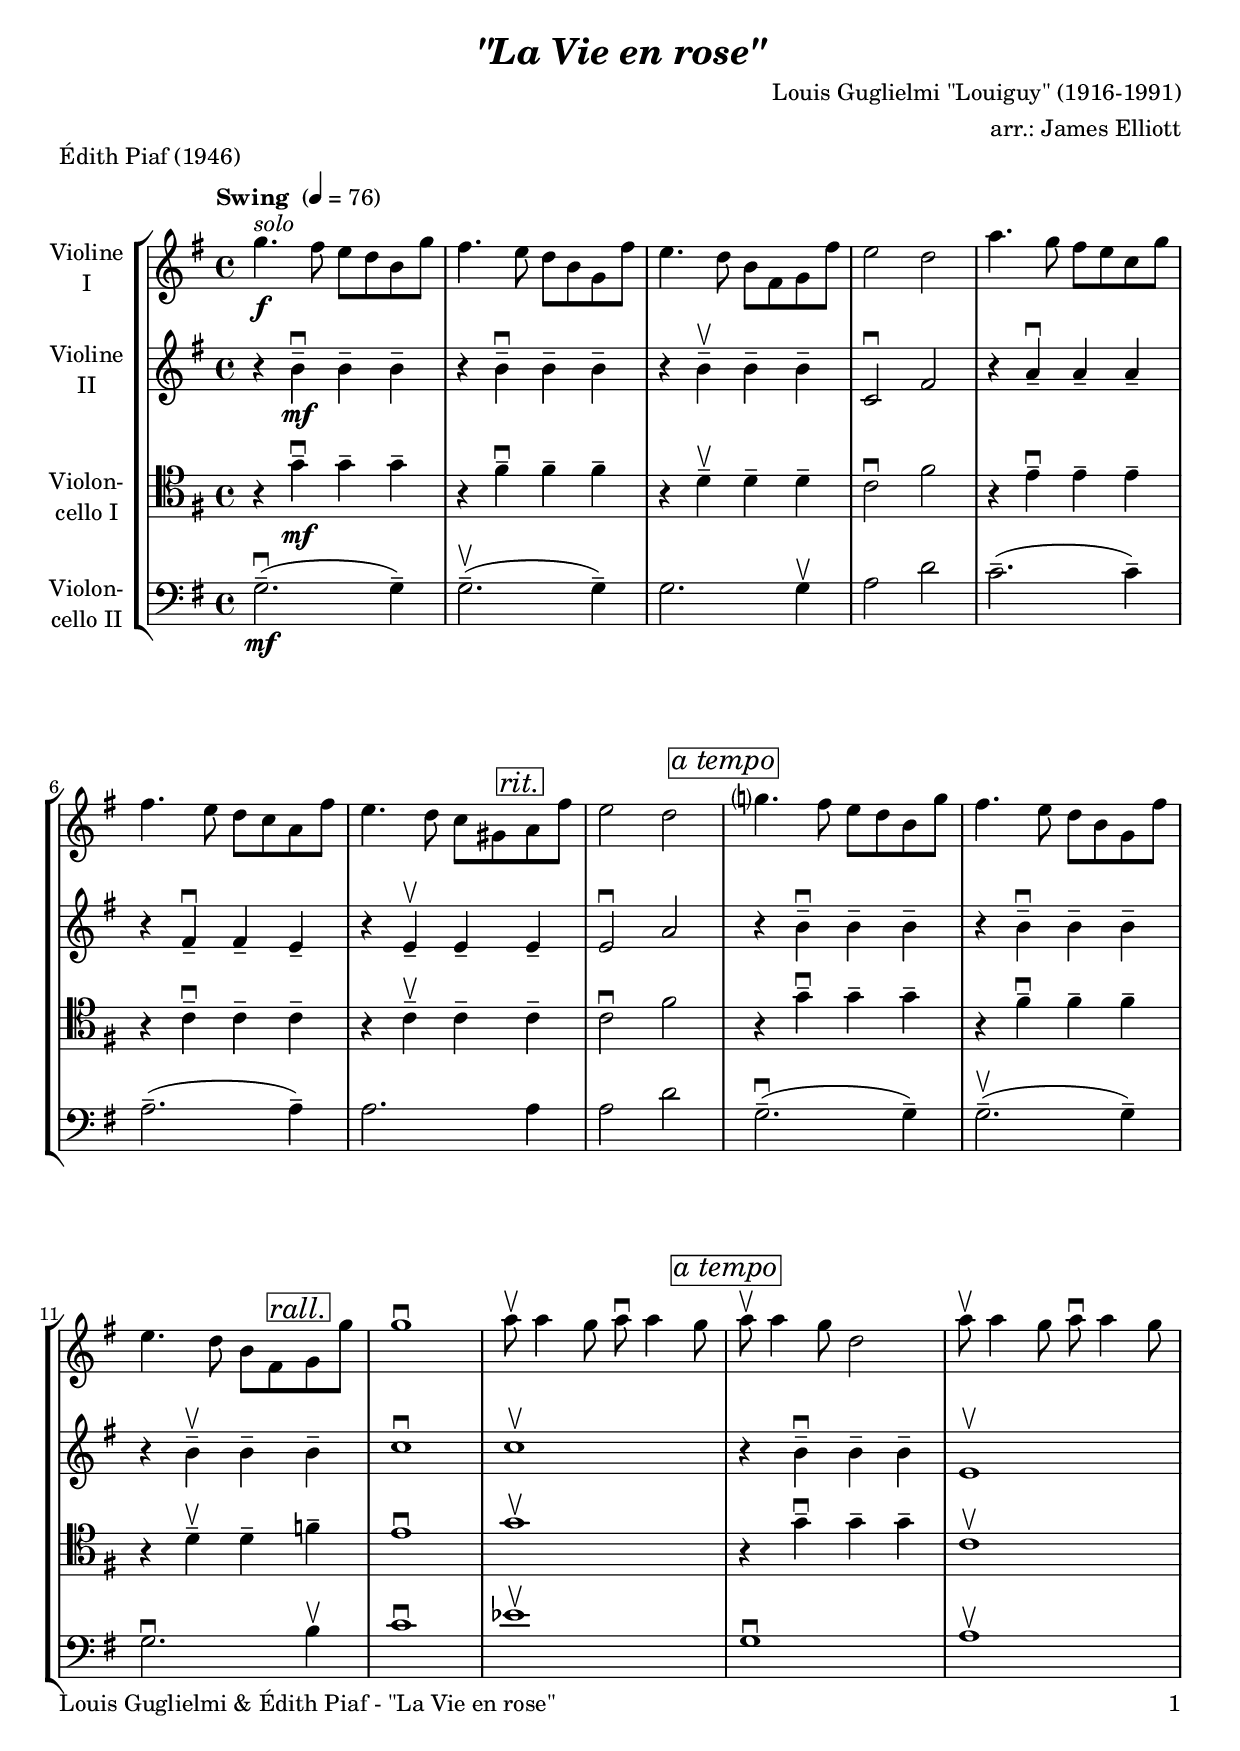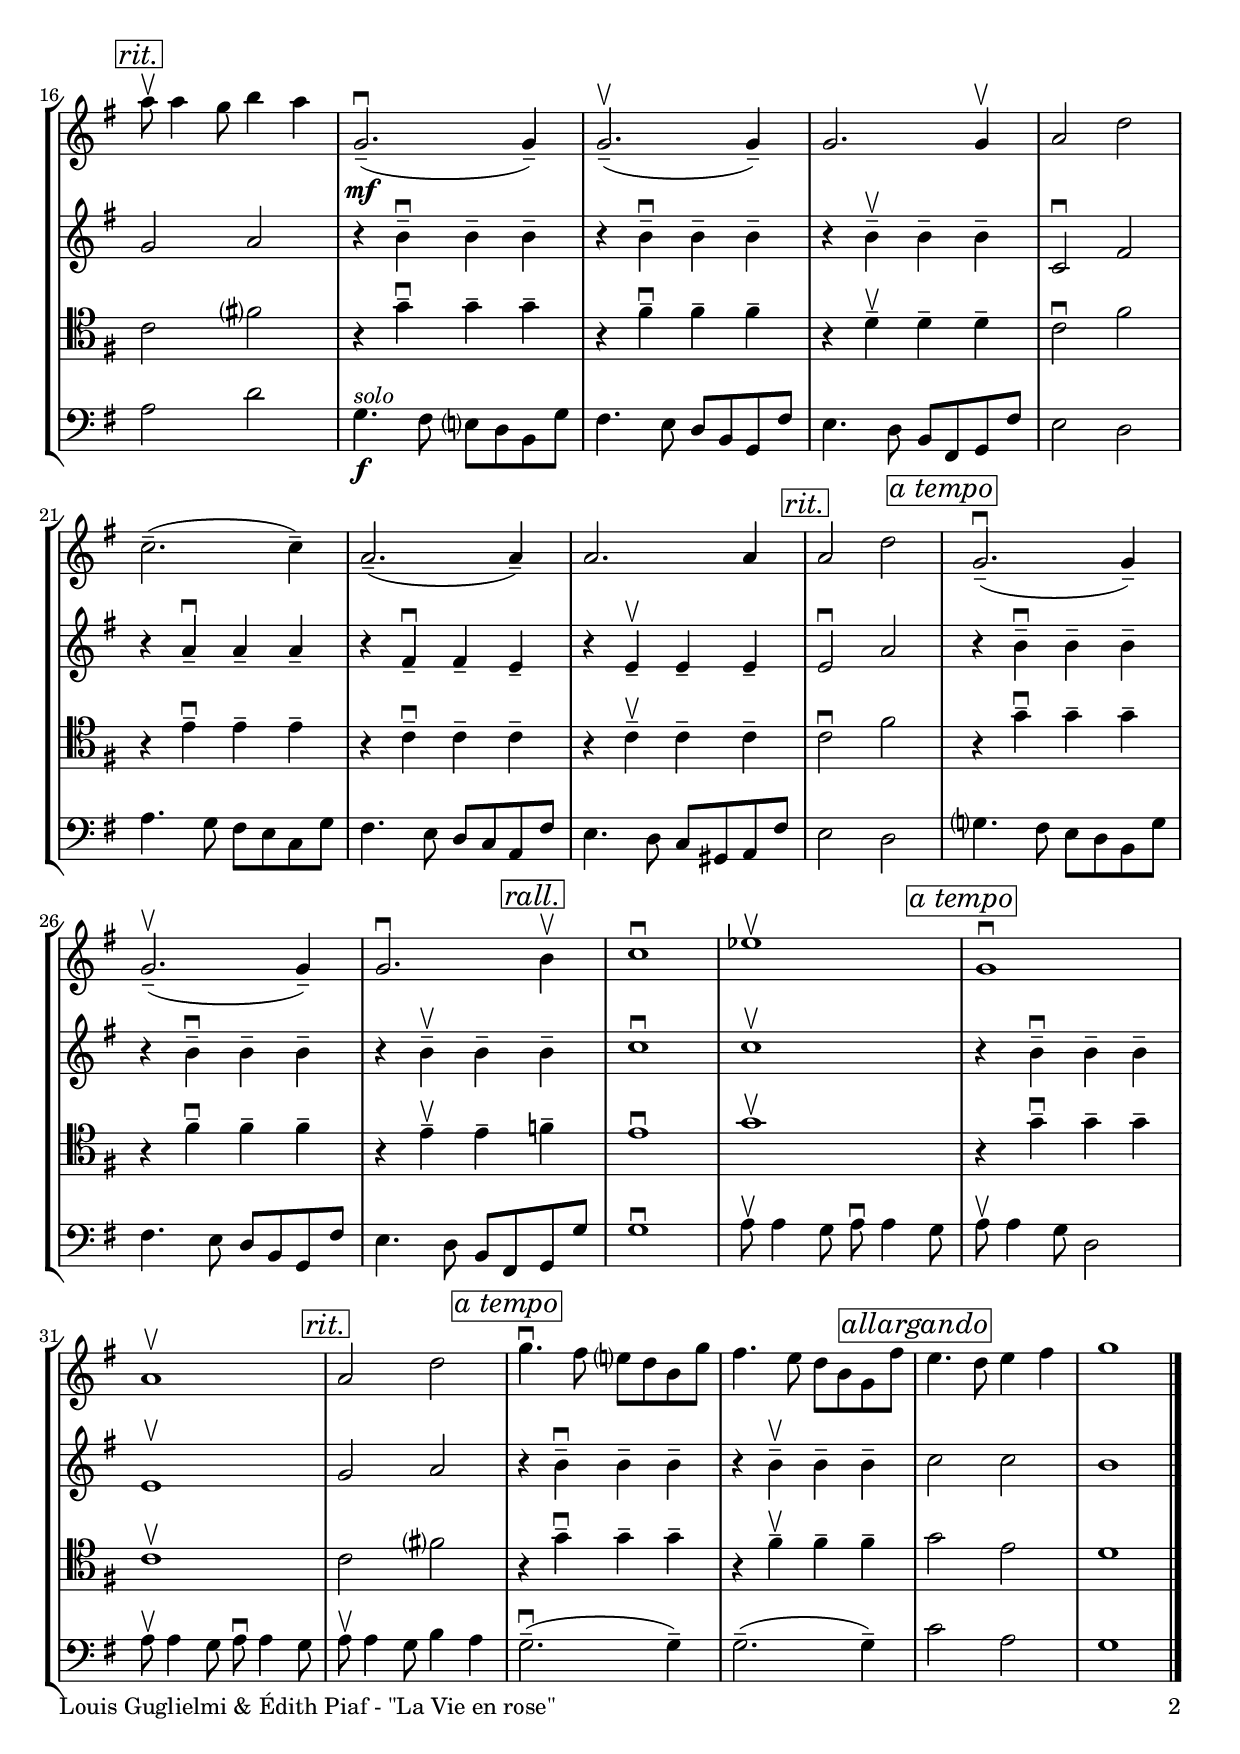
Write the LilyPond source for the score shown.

\version "2.24.3"
\include "deutsch.ly"
  
#(set-global-staff-size 20)

\header {
  title     = \markup \bold \italic "\"La Vie en rose\""
  composer  = "Louis Guglielmi \"Louiguy\" (1916-1991)"
  arranger  = "arr.: James Elliott"
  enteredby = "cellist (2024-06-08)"
  piece     = "Édith Piaf (1946)"
}

voiceconsts = {
  \key g \major
  \time 4/4
  \clef "treble"
%  \numericTimeSignature
  \compressEmptyMeasures
% Set default beaming for all staves
%  \set Timing.beamExceptions = #'()
%  \set Timing.baseMoment     = #(ly:make-moment 1 4)
%  \set Timing.beatStructure  = #'(1 1 1)
  \tempo "Swing " 4=76
}

mivl = "violin"
miva = "viola"
mivc = "cello"

alla = \mark \markup \box \italic "allargando"
atem = \mark \markup \box \italic "a tempo"
rall = \mark \markup \box \italic "rall."
rit  = \mark \markup \box \italic "rit."
solo = \markup \italic "solo"

va = \relative c''' {
  \voiceconsts

  g4.^\solo\f fis8 e d h g'
  fis4. e8 d h g fis'
  e4. d8 h fis g fis'
  e2 d
  a'4. g8 fis e c g'
  fis4. e8 d c a fis'

  e4. d8 c gis \rit a fis'
  e2 d \atem
  g?4. fis8 e d h g'
  fis4. e8 d h g fis'
  e4. d8 h fis \rall g g'
  g1\downbow
  a8\upbow a4 g8 a\downbow a4 g8 \atem

  a\upbow a4 g8 d2
  a'8\upbow a4 g8 a\downbow a4 g8 \rit
  a\upbow a4 g8 h4 a
  g,2.(--\downbow\mf g4)--
  g2.(--\upbow g4)--
  g2. g4\upbow

  a2 d
  c2.(-- c4)--
  a2.(-- a4)--
  a2. a4
  a2 d \atem
  g,2.(--\downbow g4)--
  g2.(--\upbow g4)--

  g2.\downbow \rall h4\upbow
  c1\downbow
  es\upbow \atem
  g,\downbow
  a\upbow \rit
  a2 d \atem
  g4.\downbow fis8 e? d h g'
  
  fis4. e8 d h g fis' \alla
  e4. d8 e4 fis
  g1 \bar "|."
}

vb = \relative c'' {
  \voiceconsts

  r4 h--\downbow\mf h-- h--
  r h--\downbow h-- h--
  r h--\upbow h-- h--
  c,2\downbow fis
  r4 a--\downbow a-- a--
  r fis--\downbow fis-- e--

  r e--\upbow e-- \rit e--
  e2\downbow a \atem
  r4 h--\downbow h-- h--
  r h--\downbow h-- h--
  r h--\upbow h-- \rall h--
  c1\downbow
  c\upbow \atem

  r4 h--\downbow h-- h--
  e,1\upbow \rit
  g2 a
  r4 h--\downbow h-- h--
  r h--\downbow h-- h--
  r h--\upbow h-- h--

  c,2\downbow fis
  r4 a--\downbow a-- a--
  r fis--\downbow fis-- e--
  r e--\upbow e-- e-- \rit
  e2\downbow a \atem
  r4 h--\downbow h-- h--
  r h--\downbow h-- h--

  r h--\upbow h-- \rall h--
  c1\downbow
  c\upbow \atem
  r4 h--\downbow h-- h--
  e,1\upbow \rit
  g2 a \atem
  r4 h--\downbow h-- h--

  r h--\upbow h-- h-- \alla
  c2 c
  h1 \bar "|."
}

vc = \relative c'' {
  \voiceconsts
  \clef "tenor"

  r4 g--\downbow\mf g-- g--
  r fis--\downbow fis-- fis--
  r d--\upbow d-- d--
  c2\downbow fis
  r4 e--\downbow e-- e--
  r c--\downbow c-- c--

  r c--\upbow c-- \rit c--
  c2\downbow fis \atem
  r4 g--\downbow g-- g--
  r fis--\downbow fis-- fis--
  r d--\upbow d-- \rall f--
  e1\downbow
  g\upbow \atem

  r4 g--\downbow g-- g--
  c,1\upbow \rit
  c2 fis?
  r4 g--\downbow g-- g--
  r fis--\downbow fis-- fis--
  r d--\upbow d-- d--

  c2\downbow fis
  r4 e--\downbow e-- e--
  r c--\downbow c-- c--
  r c--\upbow c-- c-- \rit
  c2\downbow fis \atem
  r4 g--\downbow g-- g--
  r fis--\downbow fis-- fis--

  r e--\upbow e-- \rall f--
  e1\downbow
  g\upbow \atem
  r4 g--\downbow g-- g--
  c,1\upbow \rit
  c2 fis? \atem
  r4 g--\downbow g-- g--

  r fis--\upbow fis-- fis-- \alla
  g2 e
  d1 \bar "|."
}

vd = \relative c' {
  \voiceconsts
  \clef "bass"

  g2.(--\downbow\mf g4)--
  g2.(--\upbow g4)--
  g2. g4\upbow
  a2 d
  c2.(-- c4)--
  a2.(-- a4)--

  a2. \rit a4
  a2 d \atem
  g,2.(--\downbow g4)--
  g2.(--\upbow g4)--
  g2.\downbow \rall h4\upbow
  c1\downbow
  es\upbow \atem

  g,\downbow
  a\upbow \rit
  a2 d
  g,4.^\solo\f fis8 e? d h g'
  fis4. e8 d h g fis'
  e4. d8 h fis g fis'

  e2 d
  a'4. g8 fis e c g'
  fis4. e8 d c a fis'
  e4. d8 c gis a fis' \rit
  e2 d \atem
  g?4. fis8 e d h g'
  fis4. e8 d h g fis'

  e4. d8 h fis \rall g g'
  g1\downbow
  a8\upbow a4 g8 a\downbow a4 g8 \atem
  a\upbow a4 g8 d2
  a'8\upbow a4 g8 a\downbow a4 g8 \rit
  a\upbow a4 g8 h4 a \atem
  g2.(--\downbow g4)--

  g2.(-- g4)-- \alla
  c2 a
  g1 \bar "|."
}


music = \new StaffGroup <<
      \new Staff {
	\set Staff.midiInstrument = \mivl
	\set Staff.instrumentName = \markup \center-column { "Violine" "I" }
	\transpose g g { \va }
      }

      \new Staff {
	\set Staff.midiInstrument = \mivl
	\set Staff.instrumentName = \markup \center-column { "Violine" "II" }
	\transpose g g { \vb }
      }

      \new Staff {
	\set Staff.midiInstrument = \mivc
	\set Staff.instrumentName = \markup \center-column { "Violon-" "cello I" }
	\transpose g g { \vc }
      }

      \new Staff {
	\set Staff.midiInstrument = \mivc
	\set Staff.instrumentName = \markup \center-column { "Violon-" "cello II" }
	\transpose g g { \vd }
      }
>>

\book {
  \paper {
    print-page-number = ##t
    print-first-page-number = ##t
    ragged-last-bottom = ##f
    oddHeaderMarkup = \markup \null
    evenHeaderMarkup = \markup \null
    oddFooterMarkup = \markup {
      \fill-line {
        \if \should-print-page-number
        "Louis Guglielmi & Édith Piaf - \"La Vie en rose\"" \fromproperty #'page:page-number-string
      }
    }
    evenFooterMarkup = \oddFooterMarkup
  } \score {
    \music
    \layout {}
  }

  \score {
    \unfoldRepeats \music

    \midi {
      \context {
        \Score
      }
    }
  }
}
